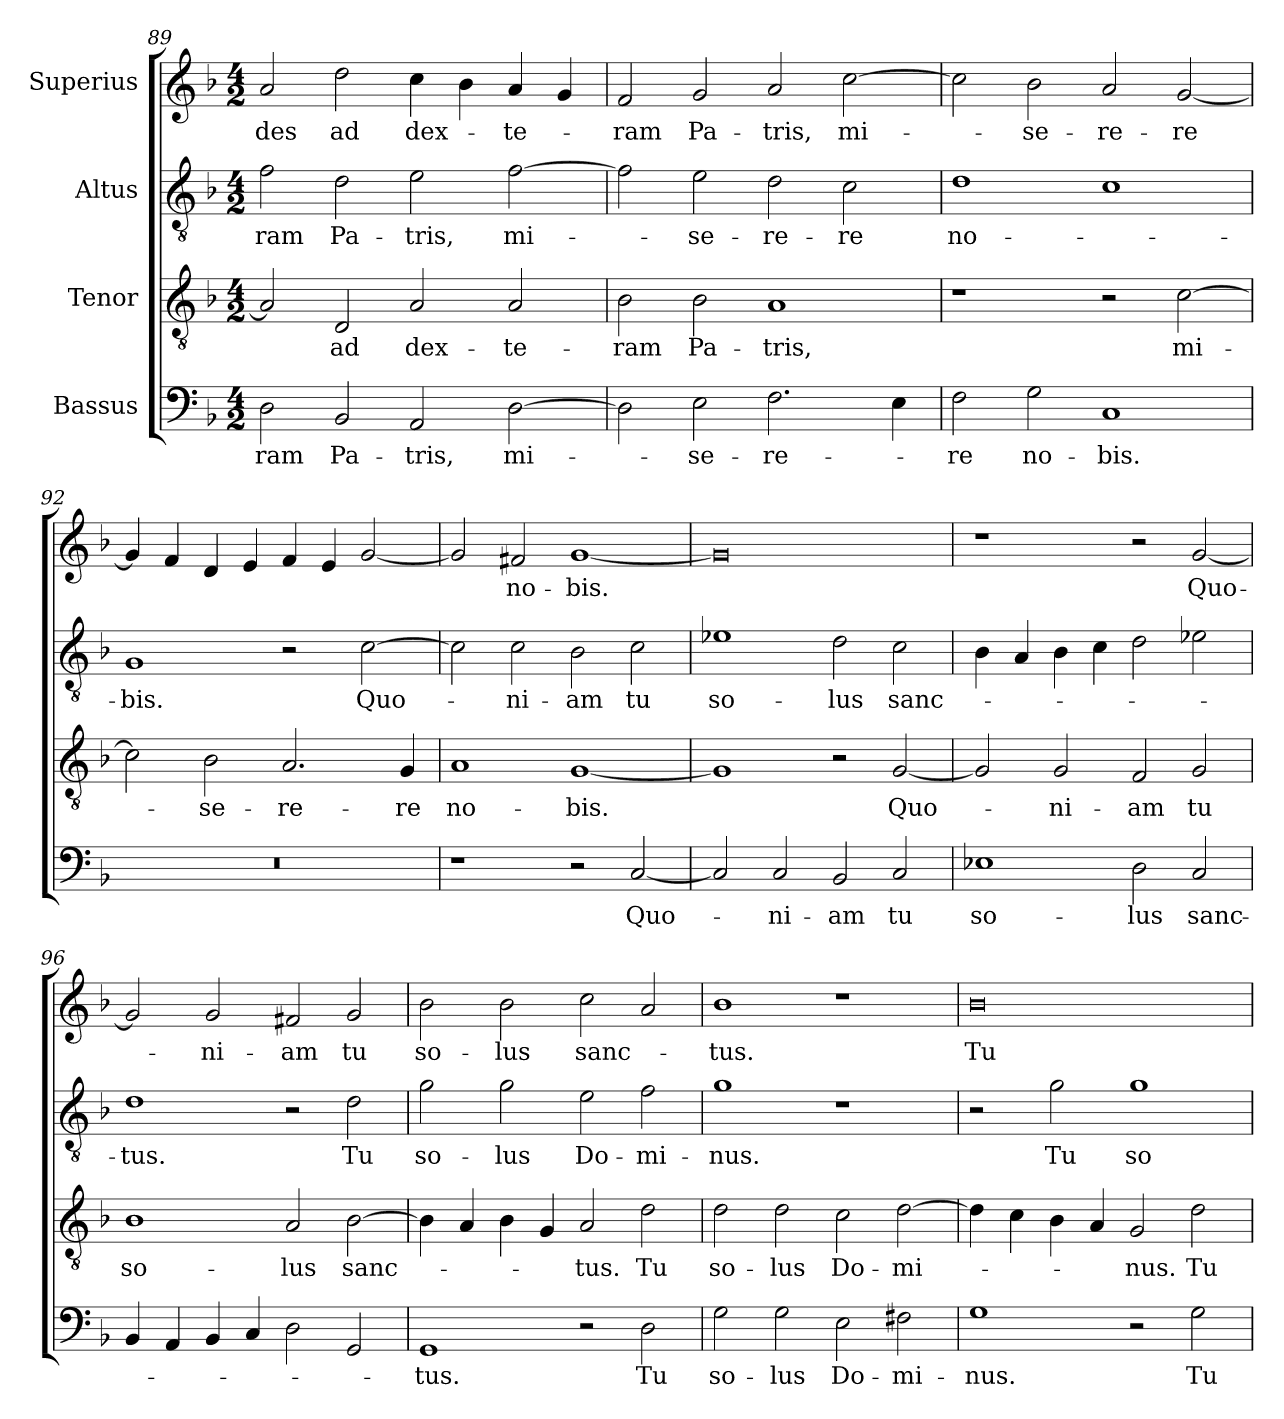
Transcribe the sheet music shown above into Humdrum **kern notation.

**kern	**text	**kern	**text	**kern	**text	**kern	**text
*part4	*part4	*part3	*part3	*part2	*part2	*part1	*part1
*staff4	*staff4	*staff3	*staff3	*staff2	*staff2	*staff1	*staff1
*I"Bassus	*	*I"Tenor	*	*I"Altus	*	*I"Superius	*
*clefF4	*	*clefGv2	*	*clefGv2	*	*clefG2	*
*k[b-]	*	*k[b-]	*	*k[b-]	*	*k[b-]	*
*M4/2	*	*M4/2	*	*M4/2	*	*M4/2	*
=89	=89	=89	=89	=89	=89	=89	=89
2D\	-ram	2A/]	.	2f\	-ram	2a/	-des
2BB-/	Pa-	2D/	ad	2d\	Pa-	2dd\	ad
2AA/	-tris,	2A/	dex-	2e\	-tris,	4cc\	dex-
.	.	.	.	.	.	4b-\	.
[2D\	mi-	2A/	-te-	[2f\	mi-	4a/	-te-
.	.	.	.	.	.	4g/	.
=90	=90	=90	=90	=90	=90	=90	=90
2D\]	.	2B-\	-ram	2f\]	.	2f/	-ram
2E\	-se-	2B-\	Pa-	2e\	-se-	2g/	Pa-
2.F\	-re-	1A/	-tris,	2d\	-re-	2a/	-tris,
.	.	.	.	2c\	-re	[2cc\	mi-
4E\	.	.	.	.	.	.	.
=91	=91	=91	=91	=91	=91	=91	=91
2F\	-re	1r	.	1d\	no-	2cc\]	.
2G\	no-	.	.	.	.	2b-\	-se-
1C/	-bis.	2r	.	1c\	.	2a/	-re-
.	.	[2c\	mi-	.	.	[2g/	-re
=92	=92	=92	=92	=92	=92	=92	=92
0r	.	2c\]	.	1G/	-bis.	4g/]	.
.	.	.	.	.	.	4f/	.
.	.	2B-\	-se-	.	.	4d/	.
.	.	.	.	.	.	4e/	.
.	.	2.A/	-re-	2r	.	4f/	.
.	.	.	.	.	.	4e/	.
.	.	.	.	[2c\	Quo-	[2g/	.
.	.	4G/	-re	.	.	.	.
=93	=93	=93	=93	=93	=93	=93	=93
1r	.	1A/	no-	2c\]	.	2g/]	.
.	.	.	.	2c\	-ni-	2f#X/	no-
2r	.	[1G/	-bis.	2B-\	-am	[1g/	-bis.
[2C/	Quo-	.	.	2c\	tu	.	.
=94	=94	=94	=94	=94	=94	=94	=94
2C/]	.	1G/]	.	1e-X\	so-	0g/]	.
2C/	-ni-	.	.	.	.	.	.
2BB-/	-am	2r	.	2d\	-lus	.	.
2C/	tu	[2G/	Quo-	2c\	sanc-	.	.
=95	=95	=95	=95	=95	=95	=95	=95
1E-\	so-	2G/]	.	4B-\	.	1r	.
.	.	.	.	4A/	.	.	.
.	.	2G/	-ni-	4B-\	.	.	.
.	.	.	.	4c\	.	.	.
2D\	-lus	2F/	-am	2d\	.	2r	.
2C/	sanc-	2G/	tu	2e-X\	.	[2g/	Quo-
=96	=96	=96	=96	=96	=96	=96	=96
4BB-/	.	1B-\	so-	1d\	-tus.	2g/]	.
4AA/	.	.	.	.	.	.	.
4BB-/	.	.	.	.	.	2g/	-ni-
4C/	.	.	.	.	.	.	.
2D\	.	2A/	-lus	2r	.	2f#X/	-am
2GG/	.	[2B-\	sanc-	2d\	Tu	2g/	tu
=97	=97	=97	=97	=97	=97	=97	=97
1GG/	-tus.	4B-\]	.	2g\	so-	2b-\	so-
.	.	4A/	.	.	.	.	.
.	.	4B-\	.	2g\	-lus	2b-\	-lus
.	.	4G/	.	.	.	.	.
2r	.	2A/	-tus.	2e\	Do-	2cc\	sanc-
2D\	Tu	2d\	Tu	2f\	-mi-	2a/	.
=98	=98	=98	=98	=98	=98	=98	=98
2G\	so-	2d\	so-	1g\	-nus.	1b-\	-tus.
2G\	-lus	2d\	-lus	.	.	.	.
2E\	Do-	2c\	Do-	1r	.	1r	.
2F#X\	-mi-	[2d\	-mi-	.	.	.	.
=99	=99	=99	=99	=99	=99	=99	=99
1G\	-nus.	4d\]	.	2r	.	0b-\	Tu
.	.	4c\	.	.	.	.	.
.	.	4B-\	.	2g\	Tu	.	.
.	.	4A/	.	.	.	.	.
2r	.	2G/	-nus.	1g\	so-	.	.
2G\	Tu	2d\	Tu	.	.	.	.
=	=	=	=	=	=	=	=
*-	*-	*-	*-	*-	*-	*-	*-
